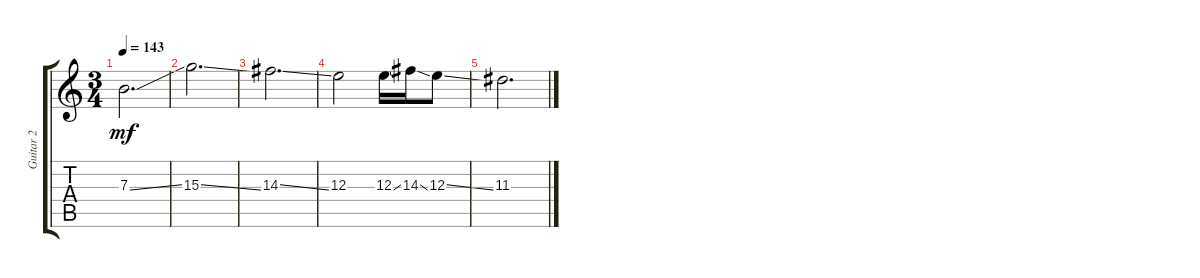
\track ("Guitar 2" "Guitar 2") {instrument distortionguitar}
\staff {score tabs}
\tuning (Db4 Ab3 E3 B2 Gb2 B1) {hide}
\ts (3 4)
\tempo 143
\clef g2
\ks c
7.3{ss}.2{d dy mf} |
15.3{ss}.2{d} |
14.3{ss}.2{d} |
12.3.2 12.3{ss}.16 14.3{ss}.16 12.3{ss}.8 |
11.3.2{d}
